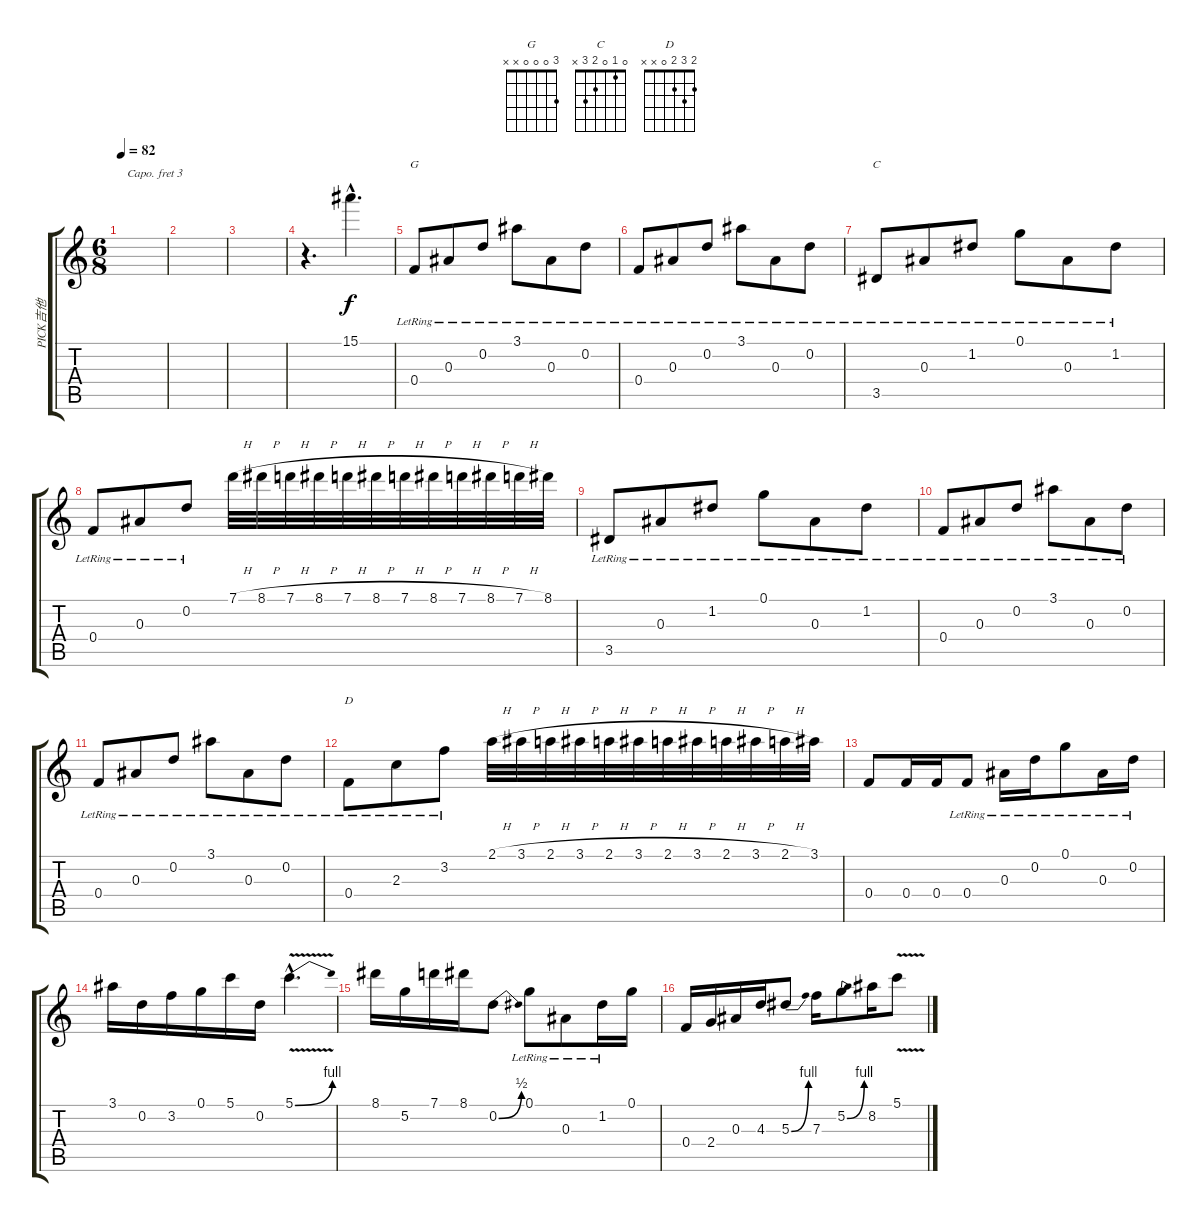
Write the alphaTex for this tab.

\track ("PICK吉他" "PICK吉他") {instrument acousticguitarsteel}
\staff {score tabs}
\capo 3
\tuning (E4 B3 G3 D3 A2 E2) {hide}
\chord ("G" 3 0 0 0 x x)
\chord ("C" 0 1 0 2 3 x)
\chord ("D" 2 3 2 0 x x)
\ts (6 8)
\tempo 82
\clef g2
\ks c
|
|
|
r.4{d} 15.1{hac}.4{d} |
0.4{lr}.8{ch "G"} 0.3{lr}.8 0.2{lr}.8 3.1{lr}.8 0.3{lr}.8 0.2{lr}.8 |
0.4{lr}.8 0.3{lr}.8 0.2{lr}.8 3.1{lr}.8 0.3{lr}.8 0.2{lr}.8 |
3.5{lr}.8{ch "C"} 0.3{lr}.8 1.2{lr}.8 0.1{lr}.8 0.3{lr}.8 1.2{lr}.8 |
0.4{lr}.8 0.3{lr}.8 0.2{lr}.8 7.1{h}.32 8.1{h}.32 7.1{h}.32 8.1{h}.32 7.1{h}.32 8.1{h}.32 7.1{h}.32 8.1{h}.32 7.1{h}.32 8.1{h}.32 7.1{h}.32 8.1.32 |
3.5{lr}.8 0.3{lr}.8 1.2{lr}.8 0.1{lr}.8 0.3{lr}.8 1.2{lr}.8 |
0.4{lr}.8 0.3{lr}.8 0.2{lr}.8 3.1{lr}.8 0.3{lr}.8 0.2{lr}.8 |
0.4{lr}.8 0.3{lr}.8 0.2{lr}.8 3.1{lr}.8 0.3{lr}.8 0.2{lr}.8 |
0.4{lr}.8{ch "D"} 2.3{lr}.8 3.2{lr}.8 2.1{h}.32 3.1{h}.32 2.1{h}.32 3.1{h}.32 2.1{h}.32 3.1{h}.32 2.1{h}.32 3.1{h}.32 2.1{h}.32 3.1{h}.32 2.1{h}.32 3.1.32 |
0.4.8{volume 16} 0.4.16 0.4.16 0.4{lr}.8 0.3{lr}.16 0.2{lr}.16 0.1{lr}.8 0.3{lr}.16 0.2{lr}.16 |
3.1.16 0.2.16 3.2.16 0.1.16 5.1.16 0.2.16 5.1{be (bend 0 0 60 4) v hac}.4{d} |
8.1.16 5.2.16 7.1.16 8.1.16 0.2{be (bend 0 0 60 2)}.8 0.1{lr}.8 0.3{lr}.8 1.2{lr}.16 0.1.16 |
0.4.16 2.4.16 0.3.16 4.3.16 5.3{be (bend 0 0 60 4)}.8 7.3.16 5.2{be (bend 0 0 60 4)}.8 8.2.16 5.1{v}.8
